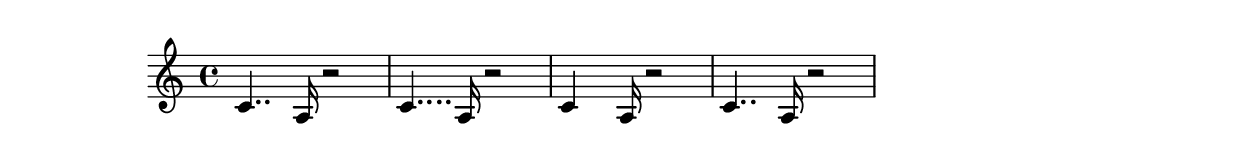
%% DO NOT EDIT this file manually; it is automatically
%% generated from LSR http://lsr.dsi.unimi.it
%% Make any changes in LSR itself, or in Documentation/snippets/new/ ,
%% and then run scripts/auxiliar/makelsr.py
%%
%% This file is in the public domain.
\version "2.17.25"

\header {
  lsrtags = "expressive-marks, rhythms"

  texidoc = "
The number of augmentation dots on a single note can be changed
indepently of the dots placed after the note.

"
  doctitle = "Changing the number of augmentation dots per note"
} % begin verbatim

\relative c' {
  c4.. a16 r2 |
  \override Dots.dot-count = #4
  c4.. a16 r2 |
  \override Dots.dot-count = #0
  c4.. a16 r2 |
  \revert Dots.dot-count
  c4.. a16 r2 |
}
